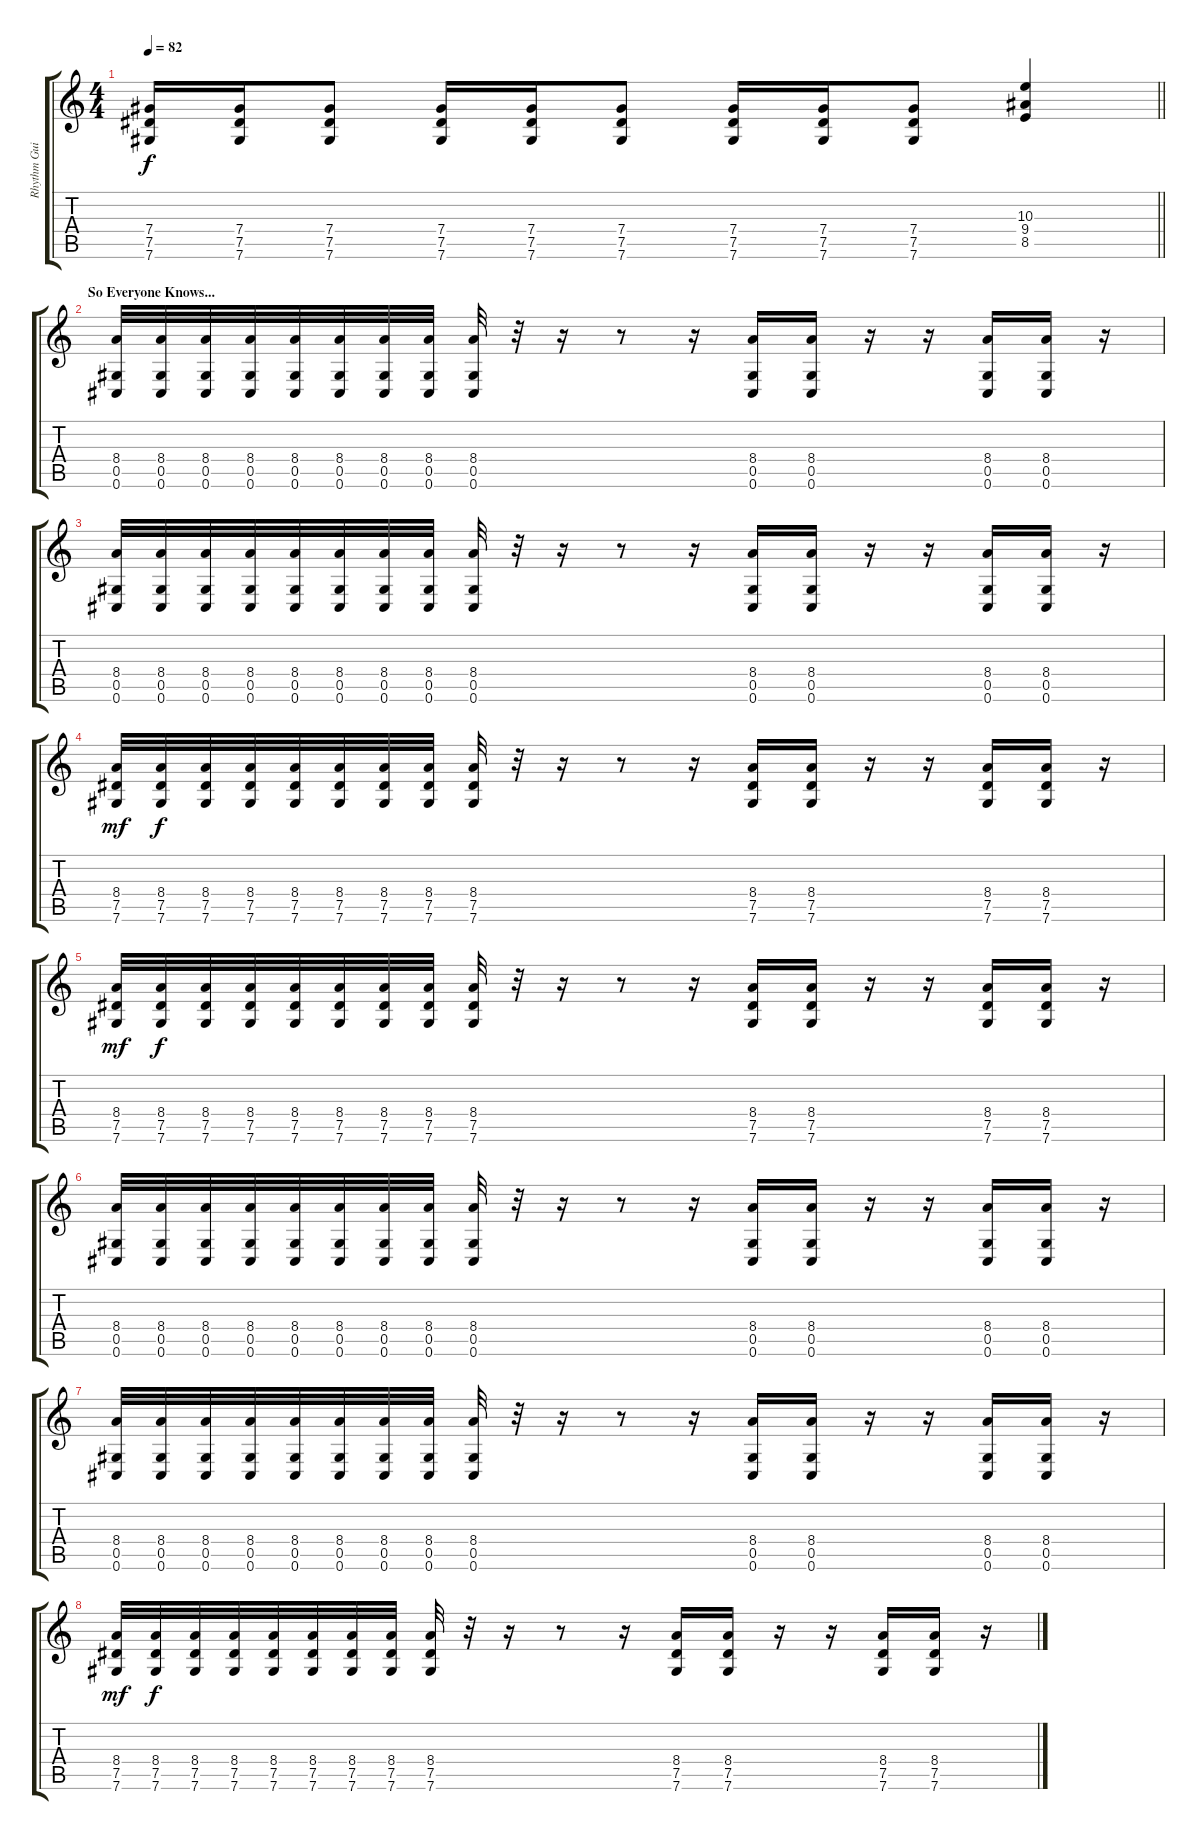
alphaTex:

\track ("Rhythm Guitar" "Rhythm Gui") {instrument overdrivenguitar}
\staff {score tabs}
\tuning (Eb4 Bb3 Gb3 Db3 Ab2 Db2) {hide}
\ts (4 4)
\tempo 82
\clef g2
\barLineRight lightlight
\ks c
(7.4{t} 7.5{t} 7.6{t}).16{dy f} (7.4 7.5 7.6).16 (7.4 7.5 7.6).8 (7.4 7.5 7.6).16 (7.4 7.5 7.6).16 (7.4 7.5 7.6).8 (7.4 7.5 7.6).16 (7.4 7.5 7.6).16 (7.4 7.5 7.6).8 (10.3 9.4 8.5).4 |
\section ("" "So Everyone Knows...")
(8.4 0.5 0.6).32 (8.4 0.5 0.6).32 (8.4 0.5 0.6).32 (8.4 0.5 0.6).32 (8.4 0.5 0.6).32 (8.4 0.5 0.6).32 (8.4 0.5 0.6).32 (8.4 0.5 0.6).32 (8.4 0.5 0.6).32 r.32 r.16 r.8 r.16 (8.4 0.5 0.6).16 (8.4 0.5 0.6).16 r.16 r.16 (8.4 0.5 0.6).16 (8.4 0.5 0.6).16 r.16 |
(8.4 0.5 0.6).32 (8.4 0.5 0.6).32 (8.4 0.5 0.6).32 (8.4 0.5 0.6).32 (8.4 0.5 0.6).32 (8.4 0.5 0.6).32 (8.4 0.5 0.6).32 (8.4 0.5 0.6).32 (8.4 0.5 0.6).32 r.32 r.16 r.8 r.16 (8.4 0.5 0.6).16 (8.4 0.5 0.6).16 r.16 r.16 (8.4 0.5 0.6).16 (8.4 0.5 0.6).16 r.16 |
(8.4 7.5 7.6).32{dy mf} (8.4 7.5 7.6).32{dy f} (8.4 7.5 7.6).32 (8.4 7.5 7.6).32 (8.4 7.5 7.6).32 (8.4 7.5 7.6).32 (8.4 7.5 7.6).32 (8.4 7.5 7.6).32 (8.4 7.5 7.6).32 r.32 r.16 r.8 r.16 (8.4 7.5 7.6).16 (8.4 7.5 7.6).16 r.16 r.16 (8.4 7.5 7.6).16 (8.4 7.5 7.6).16 r.16 |
(8.4 7.5 7.6).32{dy mf} (8.4 7.5 7.6).32{dy f} (8.4 7.5 7.6).32 (8.4 7.5 7.6).32 (8.4 7.5 7.6).32 (8.4 7.5 7.6).32 (8.4 7.5 7.6).32 (8.4 7.5 7.6).32 (8.4 7.5 7.6).32 r.32 r.16 r.8 r.16 (8.4 7.5 7.6).16 (8.4 7.5 7.6).16 r.16 r.16 (8.4 7.5 7.6).16 (8.4 7.5 7.6).16 r.16 |
(8.4 0.5 0.6).32 (8.4 0.5 0.6).32 (8.4 0.5 0.6).32 (8.4 0.5 0.6).32 (8.4 0.5 0.6).32 (8.4 0.5 0.6).32 (8.4 0.5 0.6).32 (8.4 0.5 0.6).32 (8.4 0.5 0.6).32 r.32 r.16 r.8 r.16 (8.4 0.5 0.6).16 (8.4 0.5 0.6).16 r.16 r.16 (8.4 0.5 0.6).16 (8.4 0.5 0.6).16 r.16 |
(8.4 0.5 0.6).32 (8.4 0.5 0.6).32 (8.4 0.5 0.6).32 (8.4 0.5 0.6).32 (8.4 0.5 0.6).32 (8.4 0.5 0.6).32 (8.4 0.5 0.6).32 (8.4 0.5 0.6).32 (8.4 0.5 0.6).32 r.32 r.16 r.8 r.16 (8.4 0.5 0.6).16 (8.4 0.5 0.6).16 r.16 r.16 (8.4 0.5 0.6).16 (8.4 0.5 0.6).16 r.16 |
(8.4 7.5 7.6).32{dy mf} (8.4 7.5 7.6).32{dy f} (8.4 7.5 7.6).32 (8.4 7.5 7.6).32 (8.4 7.5 7.6).32 (8.4 7.5 7.6).32 (8.4 7.5 7.6).32 (8.4 7.5 7.6).32 (8.4 7.5 7.6).32 r.32 r.16 r.8 r.16 (8.4 7.5 7.6).16 (8.4 7.5 7.6).16 r.16 r.16 (8.4 7.5 7.6).16 (8.4 7.5 7.6).16 r.16
